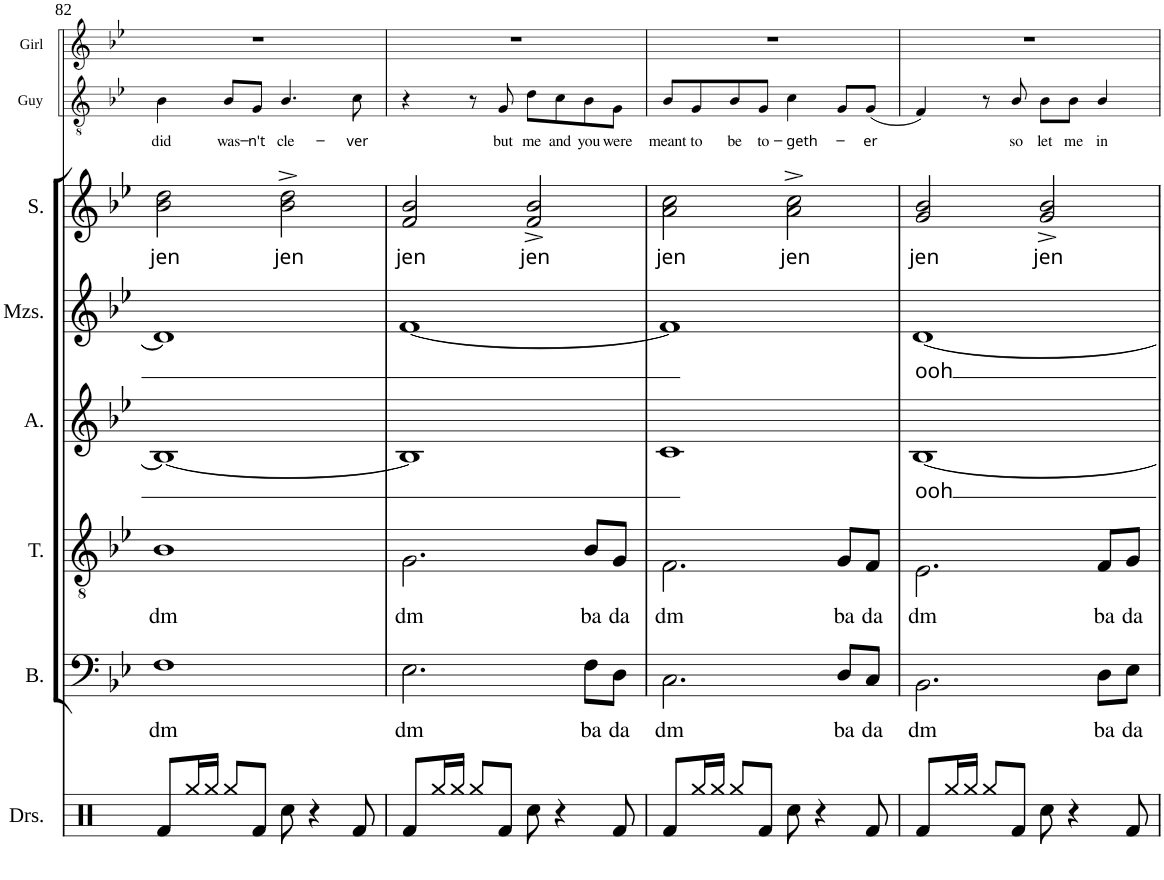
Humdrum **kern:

**kern	**kern	**text	**kern	**text	**kern	**text	**kern	**text	**kern	**text	**kern	**text	**kern
*part8	*part7	*part7	*part6	*part6	*part5	*part5	*part4	*part4	*part3	*part3	*part2	*part2	*part1
*staff8	*staff7	*staff7	*staff6	*staff6	*staff5	*staff5	*staff4	*staff4	*staff3	*staff3	*staff2	*staff2	*staff1
*I"Drumset	*I"Bass	*	*I"Tenor	*	*I"Alto	*	*I"Mezzo-soprano	*	*I"Soprano	*	*I"Guy	*	*I"Girl
*I'Drs.	*I'B.	*	*I'T.	*	*I'A.	*	*I'Mzs.	*	*I'S.	*	*I'Guy	*	*I'Girl
!!LO:PB:g=z
*clefX	*clefF4	*	*clefGv2	*	*clefG2	*	*clefG2	*	*clefG2	*	*clefGv2	*	*clefG2
*k[]	*k[b-e-]	*	*k[b-e-]	*	*k[b-e-]	*	*k[b-e-]	*	*k[b-e-]	*	*k[b-e-]	*	*k[b-e-]
*M4/4	*M4/4	*	*M4/4	*	*M4/4	*	*M4/4	*	*M4/4	*	*M4/4	*	*M4/4
*met(c)	*met(c)	*	*met(c)	*	*met(c)	*	*met(c)	*	*met(c)	*	*met(c)	*	*met(c)
=82	=82	=82	=82	=82	=82	=82	=82	=82	=82	=82	=82	=82	=82
!	!	!LO:LY:b	!	!LO:LY:b	!	!	!	!	!	!LO:LY:b	!	!LO:LY:b	!
8Rf/L	1F	dm	1B-	dm	1B-_	.	1d]	.	2b-\ 2dd\	jen	4B-\	did	1r
16Rgg/L	.	.	.	.	.	.	.	.	.	.	.	.	.
16Rgg/JJ	.	.	.	.	.	.	.	.	.	.	.	.	.
!	!	!	!	!	!	!	!	!	!	!	!	!LO:LY:b	!
8Rgg/L	.	.	.	.	.	.	.	.	.	.	8B-/L	was-	.
!	!	!	!	!	!	!	!	!	!	!	!	!LO:LY:b	!
8Rf/J	.	.	.	.	.	.	.	.	.	.	8G/J	-n't	.
!	!	!	!	!	!	!	!	!	!	!LO:LY:b	!	!LO:LY:b	!
8Rcc\	.	.	.	.	.	.	.	.	2b-\^ 2dd\^	jen	4.B-/	cle-	.
4r	.	.	.	.	.	.	.	.	.	.	.	.	.
!	!	!	!	!	!	!	!	!	!	!	!	!LO:LY:b	!
8Rf/	.	.	.	.	.	.	.	.	.	.	8c\	-ver	.
=83	=83	=83	=83	=83	=83	=83	=83	=83	=83	=83	=83	=83	=83
!	!	!LO:LY:b	!	!LO:LY:b	!	!	!	!	!	!LO:LY:b	!	!	!
8Rf/L	2.E-\	dm	2.G\	dm	1B-]	.	[1f	.	2f/ 2b-/	jen	4r	.	1r
16Rgg/L	.	.	.	.	.	.	.	.	.	.	.	.	.
16Rgg/JJ	.	.	.	.	.	.	.	.	.	.	.	.	.
8Rgg/L	.	.	.	.	.	.	.	.	.	.	8r	.	.
!	!	!	!	!	!	!	!	!	!	!	!	!LO:LY:b	!
8Rf/J	.	.	.	.	.	.	.	.	.	.	8G/	but	.
!	!	!	!	!	!	!	!	!	!	!LO:LY:b	!	!LO:LY:b	!
8Rcc\	.	.	.	.	.	.	.	.	2f/^ 2b-/^	jen	8d\L	me	.
!	!	!	!	!	!	!	!	!	!	!	!	!LO:LY:b	!
4r	.	.	.	.	.	.	.	.	.	.	8c\	and	.
!	!	!LO:LY:b	!	!LO:LY:b	!	!	!	!	!	!	!	!LO:LY:b	!
.	8F\L	ba	8B-/L	ba	.	.	.	.	.	.	8B-\	you	.
!	!	!LO:LY:b	!	!LO:LY:b	!	!	!	!	!	!	!	!LO:LY:b	!
8Rf/	8D\J	da	8G/J	da	.	.	.	.	.	.	8G\J	were	.
=84	=84	=84	=84	=84	=84	=84	=84	=84	=84	=84	=84	=84	=84
!	!	!LO:LY:b	!	!LO:LY:b	!	!	!	!	!	!LO:LY:b	!	!LO:LY:b	!
8Rf/L	2.C\	dm	2.F\	dm	1c	.	1f]	.	2a\ 2cc\	jen	8B-/L	meant	1r
!	!	!	!	!	!	!	!	!	!	!	!	!LO:LY:b	!
16Rgg/L	.	.	.	.	.	.	.	.	.	.	8G/	to	.
16Rgg/JJ	.	.	.	.	.	.	.	.	.	.	.	.	.
!	!	!	!	!	!	!	!	!	!	!	!	!LO:LY:b	!
8Rgg/L	.	.	.	.	.	.	.	.	.	.	8B-/	be	.
!	!	!	!	!	!	!	!	!	!	!	!	!LO:LY:b	!
8Rf/J	.	.	.	.	.	.	.	.	.	.	8G/J	to-	.
!	!	!	!	!	!	!	!	!	!	!LO:LY:b	!	!LO:LY:b	!
8Rcc\	.	.	.	.	.	.	.	.	2a\^ 2cc\^	jen	4c\	-geth-	.
4r	.	.	.	.	.	.	.	.	.	.	.	.	.
!	!	!LO:LY:b	!	!LO:LY:b	!	!	!	!	!	!	!	!	!
.	8D/L	ba	8G/L	ba	.	.	.	.	.	.	8G/L	.	.
!	!	!LO:LY:b	!	!LO:LY:b	!	!	!	!	!	!	!	!LO:LY:b	!
8Rf/	8C/J	da	8F/J	da	.	.	.	.	.	.	(8G/J	-er	.
=85	=85	=85	=85	=85	=85	=85	=85	=85	=85	=85	=85	=85	=85
!	!	!LO:LY:b	!	!LO:LY:b	!	!LO:LY:b	!	!LO:LY:b	!	!LO:LY:b	!	!	!
8Rf/L	2.BB-\	dm	2.E-\	dm	[1B-	ooh	[1d	ooh	2g/ 2b-/	jen	4F/)	.	1r
16Rgg/L	.	.	.	.	.	.	.	.	.	.	.	.	.
16Rgg/JJ	.	.	.	.	.	.	.	.	.	.	.	.	.
8Rgg/L	.	.	.	.	.	.	.	.	.	.	8r	.	.
!	!	!	!	!	!	!	!	!	!	!	!	!LO:LY:b	!
8Rf/J	.	.	.	.	.	.	.	.	.	.	8B-/	so	.
!	!	!	!	!	!	!	!	!	!	!LO:LY:b	!	!LO:LY:b	!
8Rcc\	.	.	.	.	.	.	.	.	2g/^ 2b-/^	jen	8B-\L	let	.
!	!	!	!	!	!	!	!	!	!	!	!	!LO:LY:b	!
4r	.	.	.	.	.	.	.	.	.	.	8B-\J	me	.
!	!	!LO:LY:b	!	!LO:LY:b	!	!	!	!	!	!	!	!LO:LY:b	!
.	8D\L	ba	8F/L	ba	.	.	.	.	.	.	4B-/	in	.
!	!	!LO:LY:b	!	!LO:LY:b	!	!	!	!	!	!	!	!	!
8Rf/	8E-\J	da	8G/J	da	.	.	.	.	.	.	.	.	.
=	=	=	=	=	=	=	=	=	=	=	=	=	=
*-	*-	*-	*-	*-	*-	*-	*-	*-	*-	*-	*-	*-	*-
